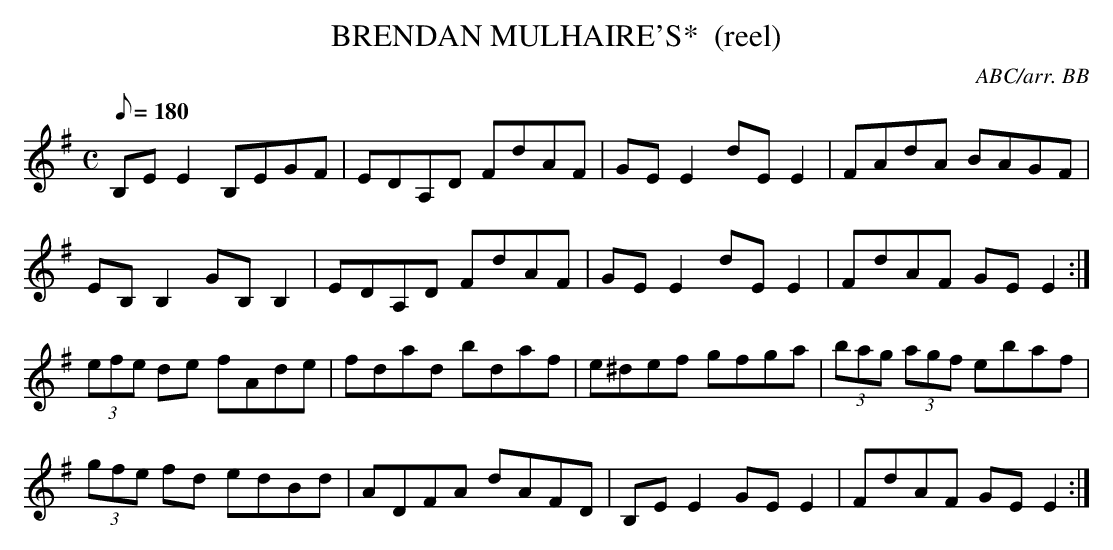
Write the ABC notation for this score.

X:1
T:BRENDAN MULHAIRE'S*  (reel)
C:ABC/arr. BB
L:1/8
M:C
Q:180
K:Em
B,EE2 B,EGF|EDA,D FdAF|GEE2 dEE2|FAdA BAGF|
EB,B,2  GB,B,2|EDA,D FdAF|GEE2 dEE2|FdAF GEE2 :|
(3efe de fAde|fdad bdaf|e^def gfga|(3bag (3agf ebaf|
(3gfe fd edBd|ADFA dAFD|B,EE2 GEE2|FdAF GEE2 :|
